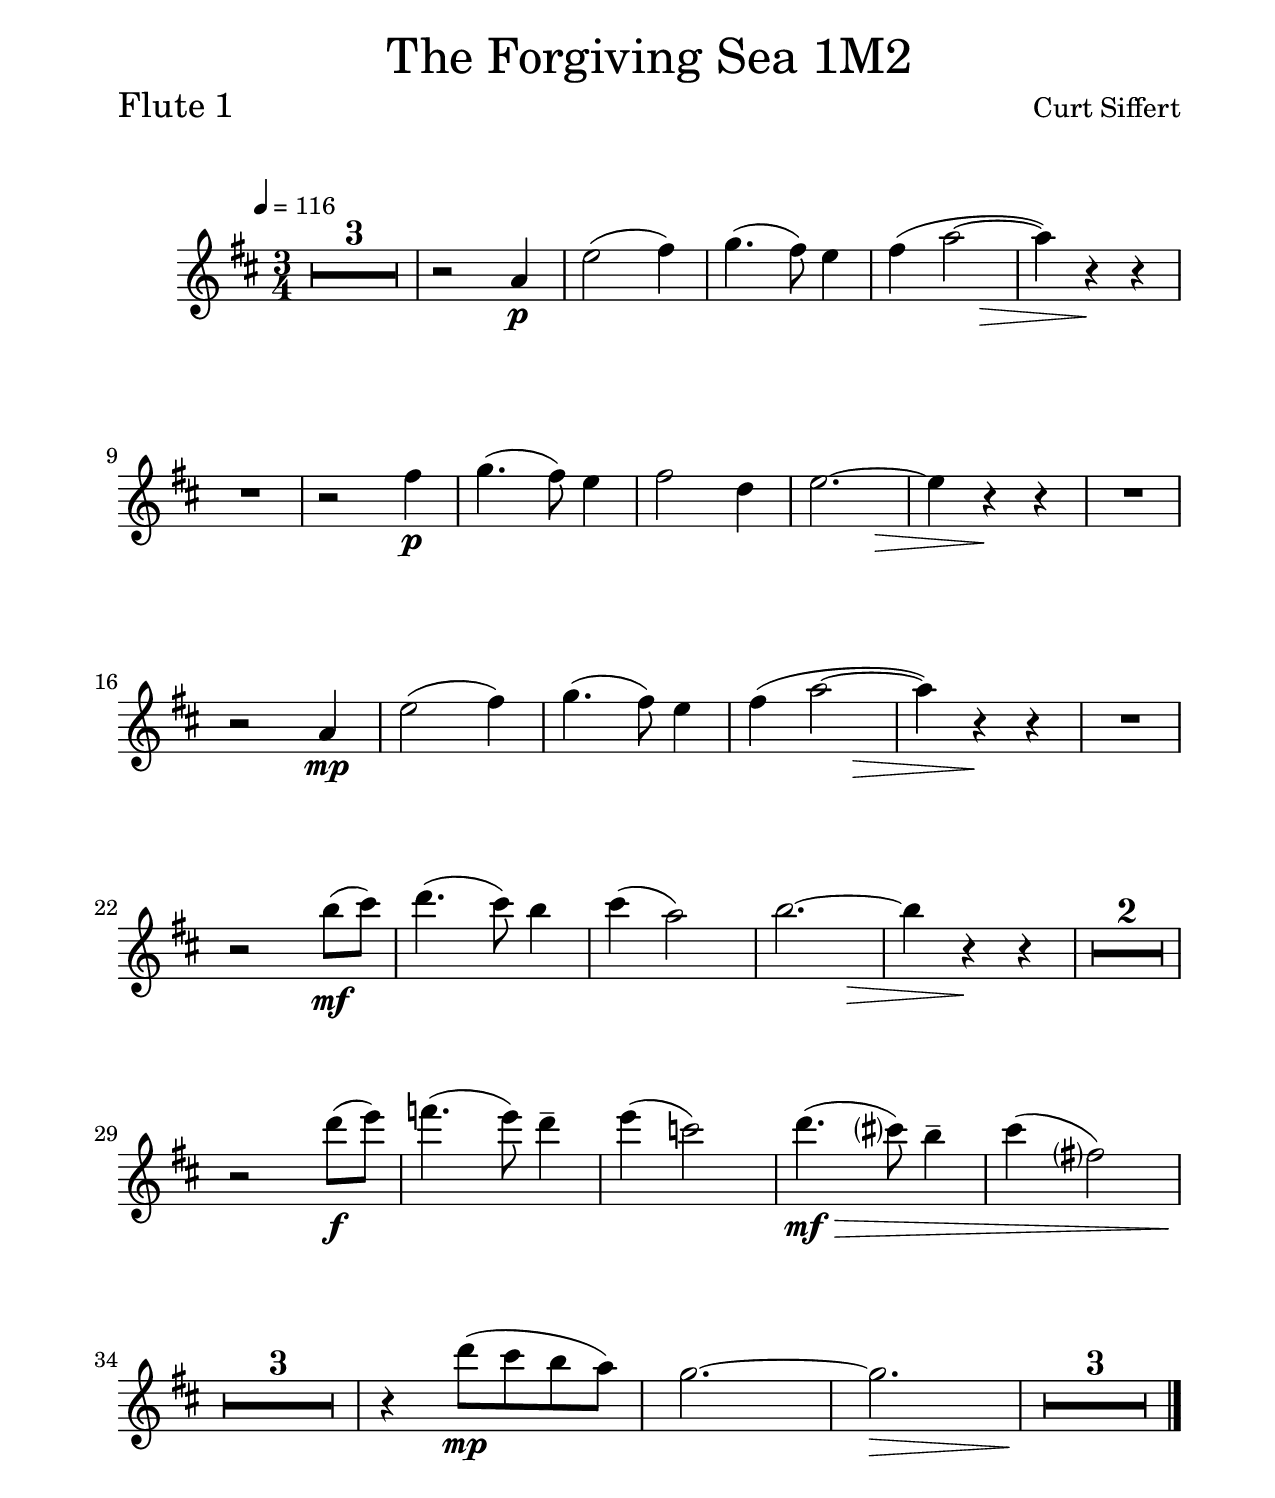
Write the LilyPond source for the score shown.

\version "2.16.0"
\include "english.ly"
\include "../lib/parts.ily"

\header {
  	instrument = "Flute 1"
}

\version "2.24.0"
\include "english.ly"

fluteOneNotes = \relative c'' {

	\time 3/4
	\key d \major
	\set tieWaitForNote = ##t
	\override Score.RehearsalMark.self-alignment-X = #LEFT

	\tag #'part { R2.*3 }
	\tag #'score { 
		R2.*3^\markup { \left-align \tiny "03:37:37:00" }
	}
	
	r2 a4\p |
	e'2( fs4) |
	g4.( fs8) e4 |
	fs( 
		<< a2~ {s4 s\> } >> |
	a4) r\! r | 
	
	\tag #'part { \break }
	
	R2.
	
	r2 fs4\p |
	g4.( fs8) e4 |
	fs2 d4 |
	\tag #'part { << e2.~ {s2 s4\> } >> | }
	\tag #'score {
		<< {e2.~^\markup { \left-align \tiny "03:37:55:19" }} {s2 s4\> } >> |		
	} 
	e4 r\! r |
	
	R2. 
	
	\tag #'part { \break }
	
	r2 a,4\mp |
	e'2( fs4) |
	g4.( fs8) e4 |
	fs(
		<< a2~ {s4 s\> } >> |
	a4) r\! r |
	
	R2.
	
	\tag #'part { \break }
	
	r2 b8\mf( cs) |
	d4.( cs8) b4 |
	cs( a2) |
	<< b2.~ {s2 s4\> } >> |
	b4 r\! r |
	
	R2.*2
	
	\tag #'part { \break }
	
	r2 d8\f( e) |
	\tag #'part { f4.( e8) d4-- | }
	\tag #'score {
		f4.(^\markup { \left-align \tiny "03:38:22:02" } e8) d4-- |		
	}
	e( c2) |
	d4.\mf\>( cs?8) b4-- | 
	cs( fs,?2) |
	
	\tag #'part { \break }
	
	\tag #'part { R2.*3\! }
	\tag #'score { R2.*3\!^\markup { \left-align \tiny "03:38:28:09" }}
	
	r4 d'8\mp( cs b a) |
	g2.~ |
	g2.\> |
	
	\tag #'part { R2.*3\! }
	\tag #'score { 
		R2.*2\! 
		R2.^\markup { \left-align \tiny "03:38:40:21" }
	}
	\bar "|."
		
}


{ 
	\everyPartScore
	\keepWithTag #'part \fluteOneNotes	
}	
